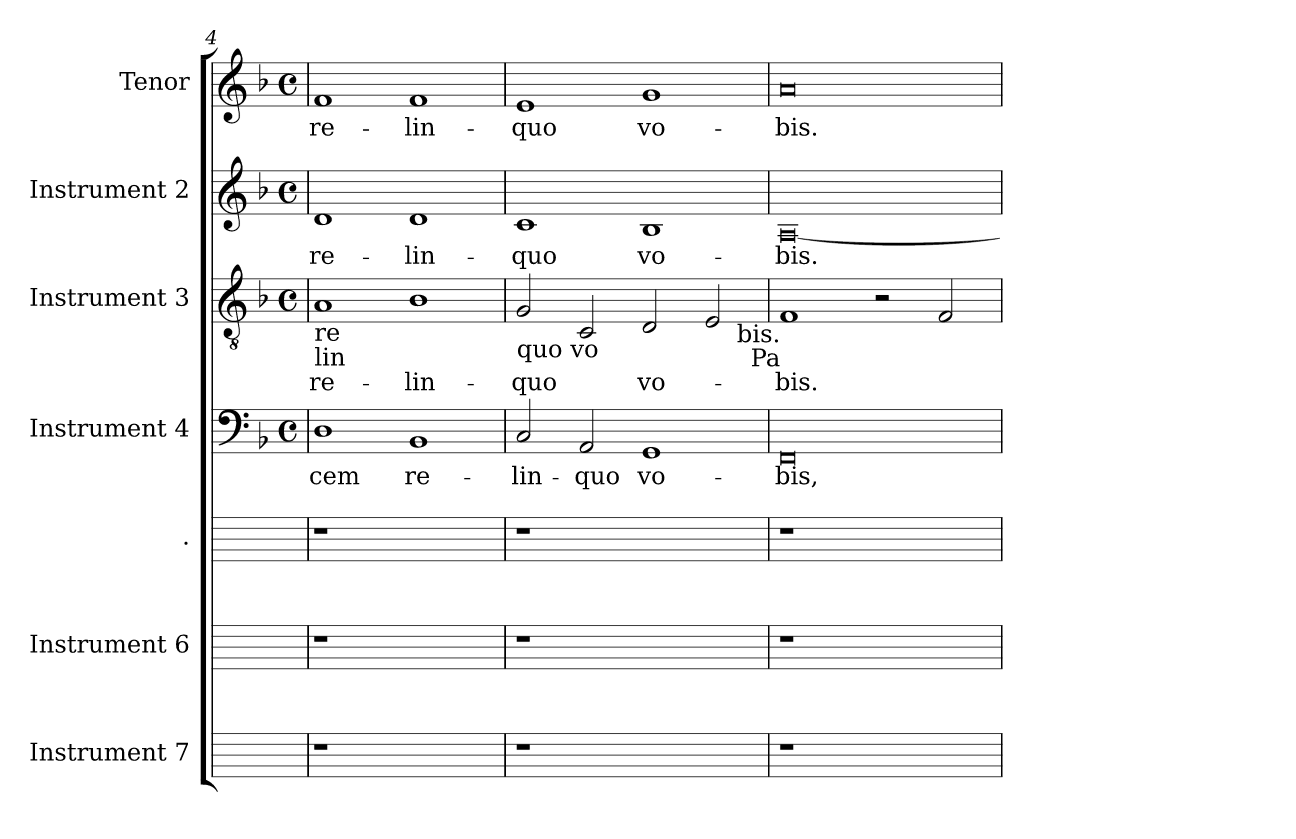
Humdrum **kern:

**kern	**kern	**kern	**kern	**text	**kern	**text	**kern	**text	**kern	**text
*part7	*part6	*part5	*part4	*part4	*part3	*part3	*part2	*part2	*part1	*part1
*staff7	*staff6	*staff5	*staff4	*staff4	*staff3	*staff3	*staff2	*staff2	*staff1	*staff1
*I"Instrument 7	*I"Instrument 6	*I".	*I"Instrument 4	*	*I"Instrument 3	*	*I"Instrument 2	*	*I"Tenor	*
*	*	*	*	*	*	*	*	*	*I'Tenor	*
*	*	*	*clefF4	*	*clefGv2	*	*clefG2	*	*clefG2	*
*	*	*	*k[b-]	*	*k[b-]	*	*k[b-]	*	*k[b-]	*
*	*	*	*F:	*	*F:	*	*F:	*	*F:	*
*	*	*	*M4/4	*	*M4/4	*	*M4/4	*	*M4/4	*
*	*	*	*met(c)	*	*met(c)	*	*met(c)	*	*met(c)	*
=4	=4	=4	=4	=4!	=4	=4!	=4	=4!	=4!	=4!
!	!	!	!	!LO:LY:b:cj	!	!LO:LY:a:cj	!	!LO:LY:b:cj	!	!LO:LY:b:cj
1r	1r	1r	1D	-cem	1A	re-	1d	re-	1f	re-
!	!	!	!	!LO:LY:b:cj	!	!LO:LY:a:cj	!	!LO:LY:b:cj	!	!LO:LY:b:cj
1ryy	1ryy	1ryy	1BB-	re-	1B-	-lin-	1d	-lin-	1f	-lin-
!	!	!	!	!	!LO:TX:b:t=re	!	!	!	!	!
!	!	!	!	!	!LO:TX:b:t=lin	!	!	!	!	!
=5	=5	=5	=5	=5!	=5	=5!	=5	=5!	=5!	=5!
!	!	!	!	!LO:LY:b:cj	!	!LO:LY:a:cj	!	!LO:LY:b:cj	!	!LO:LY:b:cj
1r	1r	1r	2C/	-lin-	2G/	-quo	1c	-quo	1e	-quo
!	!	!	!	!LO:LY:b:cj	!	!	!	!	!	!
.	.	.	2AA/	-quo	2C/	.	.	.	.	.
!	!	!	!	!LO:LY:b:cj	!	!LO:LY:a:cj	!	!LO:LY:b:cj	!	!LO:LY:b:cj
1ryy	1ryy	1ryy	1GG	vo-	2D/	vo-	1B-	vo-	1g	vo-
.	.	.	.	.	2E/	.	.	.	.	.
!	!	!	!	!	!LO:TX:b:t=quo vo	!	!	!	!	!
=6	=6	=6	=6	=6!	=6	=6!	=6	=6!	=6!	=6!
!	!	!	!	!LO:LY:b:cj	!	!LO:LY:a:cj	!	!LO:LY:b:cj	!	!LO:LY:b:cj
1r	1r	1r	0FF	-bis,	1F	-bis.	[<0A	-bis.	0a	-bis.
1ryy	1ryy	1ryy	.	.	2r	.	.	.	.	.
.	.	.	.	.	2F/	.	.	.	.	.
!	!	!	!	!	!LO:TX:b:t=bis.	!	!	!	!	!
!	!	!	!	!	!LO:TX:b:t=Pa	!	!	!	!	!
=	=	=	=	=!	=	=!	=	=!	=!	=!
*-	*-	*-	*-	*-	*-	*-	*-	*-	*-	*-
